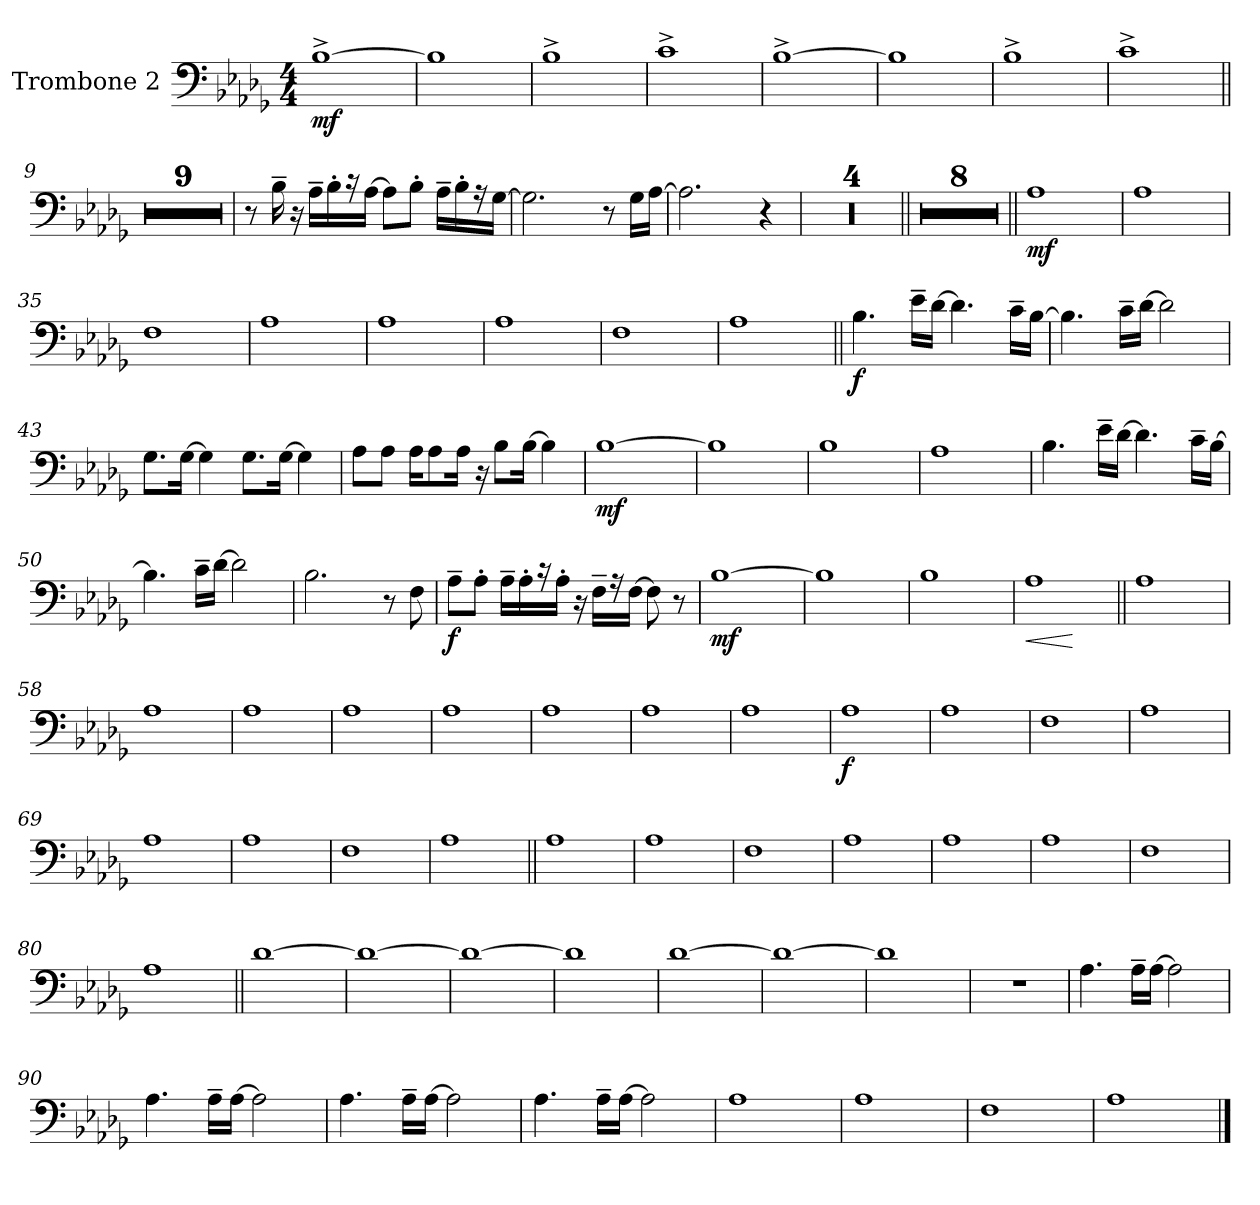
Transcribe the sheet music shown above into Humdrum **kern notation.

**kern	**dynam
*part1	*part1
*staff1	*staff1
*I"Trombone 2	*
!!LO:PB:g=z
*clefF4	*
*k[b-e-a-d-g-]	*
*b-:	*
*M4/4	*
*MM90	*
=1	=1
!	!LO:DY:b
[1B-^>\	mf
=2	=2
1B-\]	.
=3	=3
1B-^>\	.
=4	=4
1c^>\	.
=5	=5
[1B-^>\	.
=6	=6
1B-\]	.
=7	=7
1B-^>\	.
=8	=8
1c^>\	.
!!LO:LB:g=z
=9||	=9||
1r	.
=10	=10
1r	.
=11	=11
1r	.
=12	=12
1r	.
=13	=13
1r	.
=14	=14
1r	.
=15	=15
1r	.
=16	=16
1r	.
=17	=17
1r	.
=18	=18
8r	.
16B-~>\	.
16r	.
16A-~>\LL	.
16B-'>\	.
16r	.
[16A-\JJ	.
8A-\L]	.
8B-'>\J	.
16A-~>\LL	.
16B-'>\	.
16r	.
[16G-\JJ	.
=19	=19
2.G-\]	.
8r	.
16G-\LL	.
[16A-\JJ	.
=20	=20
2.A-\]	.
4r	.
!!LO:LB:g=z
=21	=21
1r	.
=22	=22
1r	.
=23	=23
1r	.
=24	=24
1r	.
=25||	=25||
1r	.
=26	=26
1r	.
=27	=27
1r	.
=28	=28
1r	.
=29	=29
1r	.
=30	=30
1r	.
=31	=31
1r	.
=32	=32
1r	.
=33||	=33||
!	!LO:DY:b
1A-\	mf
=34	=34
1A-\	.
=35	=35
1F\	.
=36	=36
1A-\	.
=37	=37
1A-\	.
!!LO:LB:g=z
=38	=38
1A-\	.
=39	=39
1F\	.
=40	=40
1A-\	.
=41||	=41||
!	!LO:DY:b
4.B-\	f
16e-~>\LL	.
[16d-\JJ	.
4.d-\]	.
16c~>\LL	.
[16B-\JJ	.
=42	=42
4.B-\]	.
16c~>\LL	.
[16d-\JJ	.
2d-\]	.
=43	=43
8.G-\L	.
[16G-\Jk	.
4G-\]	.
8.G-\L	.
[16G-\Jk	.
4G-\]	.
!!LO:LB:g=z
=44	=44
8A-\L	.
8A-\J	.
16A-\KL	.
8A-\	.
16A-\Jk	.
16r	.
8B-\L	.
[16B-\Jk	.
4B-\]	.
=45	=45
!	!LO:DY:b
[1B-\	mf
=46	=46
1B-\]	.
=47	=47
1B-\	.
=48	=48
1A-\	.
=49	=49
4.B-\	.
16e-~>\LL	.
[16d-\JJ	.
4.d-\]	.
16c~>\LL	.
[16B-\JJ	.
!!LO:LB:g=z
=50	=50
4.B-\]	.
16c~>\LL	.
[16d-\JJ	.
2d-\]	.
=51	=51
2.B-\	.
8r	.
8F\	.
=52	=52
!	!LO:DY:b
8A-~>\L	f
8A-'>\J	.
16A-~>\LL	.
16A-'>\	.
16r	.
16A-'>\JJ	.
16r	.
16F~>\LL	.
16r	.
[16F\JJ	.
8F\]	.
8r	.
=53	=53
!	!LO:DY:b
[1B-\	mf
=54	=54
1B-\]	.
=55	=55
1B-\	.
!!LO:LB:g=z
=56	=56
!	!LO:HP:b
1A-\	<
.	[
=57||	=57||
1A-\	.
=58	=58
1A-\	.
=59	=59
1A-\	.
=60	=60
1A-\	.
=61	=61
1A-\	.
=62	=62
1A-\	.
=63	=63
1A-\	.
=64	=64
1A-\	.
!!LO:LB:g=z
=65	=65
!	!LO:DY:b
1A-\	f
=66	=66
1A-\	.
=67	=67
1F\	.
=68	=68
1A-\	.
=69	=69
1A-\	.
=70	=70
1A-\	.
=71	=71
1F\	.
=72	=72
1A-\	.
=73||	=73||
1A-\	.
!!LO:PB:g=z
=74	=74
1A-\	.
=75	=75
1F\	.
=76	=76
1A-\	.
=77	=77
1A-\	.
=78	=78
1A-\	.
=79	=79
1F\	.
=80	=80
1A-\	.
=81||	=81||
[1d-\	.
=82	=82
1d-\_	.
!!LO:LB:g=z
=83	=83
1d-\_	.
=84	=84
1d-\]	.
=85	=85
[1d-\	.
=86	=86
1d-\_	.
=87	=87
1d-\]	.
=88	=88
1r	.
=89	=89
4.A-\	.
16A-~>\LL	.
[16A-\JJ	.
2A-\]	.
!!LO:LB:g=z
=90	=90
4.A-\	.
16A-~>\LL	.
[16A-\JJ	.
2A-\]	.
=91	=91
4.A-\	.
16A-~>\LL	.
[16A-\JJ	.
2A-\]	.
=92	=92
4.A-\	.
16A-~>\LL	.
[16A-\JJ	.
2A-\]	.
=93	=93
1A-\	.
=94	=94
1A-\	.
=95	=95
1F\	.
=96	=96
1A-\	.
==	==
*-	*-
